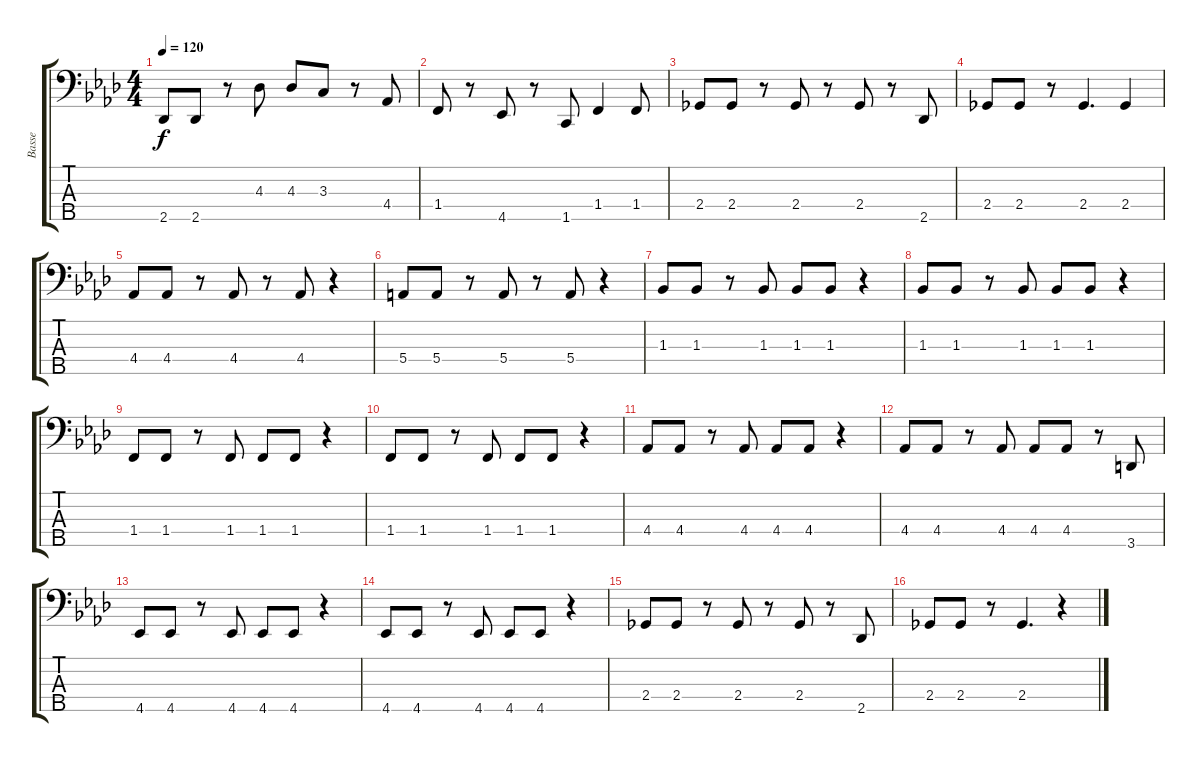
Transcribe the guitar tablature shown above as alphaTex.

\track ("Basse" "Basse") {instrument slapbass1}
\staff {score tabs}
\tuning (G2 D2 A1 E1 B0) {hide}
\ts (4 4)
\tempo 120
\clef f4
\ks ab
2.5.8{dy f} 2.5.8 r.8 4.3.8 4.3.8 3.3.8 r.8 4.4.8 |
1.4.8 r.8 4.5.8 r.8 1.5.8 1.4.4 1.4.8 |
2.4.8 2.4.8 r.8 2.4.8 r.8 2.4.8 r.8 2.5.8 |
2.4.8 2.4.8 r.8 2.4.4{d} 2.4.4 |
4.4.8 4.4.8 r.8 4.4.8 r.8 4.4.8 r.4 |
5.4.8 5.4.8 r.8 5.4.8 r.8 5.4.8 r.4 |
1.3.8 1.3.8 r.8 1.3.8 1.3.8 1.3.8 r.4 |
1.3.8 1.3.8 r.8 1.3.8 1.3.8 1.3.8 r.4 |
1.4.8 1.4.8 r.8 1.4.8 1.4.8 1.4.8 r.4 |
1.4.8 1.4.8 r.8 1.4.8 1.4.8 1.4.8 r.4 |
4.4.8 4.4.8 r.8 4.4.8 4.4.8 4.4.8 r.4 |
4.4.8 4.4.8 r.8 4.4.8 4.4.8 4.4.8 r.8 3.5.8 |
4.5.8 4.5.8 r.8 4.5.8 4.5.8 4.5.8 r.4 |
4.5.8 4.5.8 r.8 4.5.8 4.5.8 4.5.8 r.4 |
2.4.8 2.4.8 r.8 2.4.8 r.8 2.4.8 r.8 2.5.8 |
2.4.8 2.4.8 r.8 2.4.4{d} r.4
